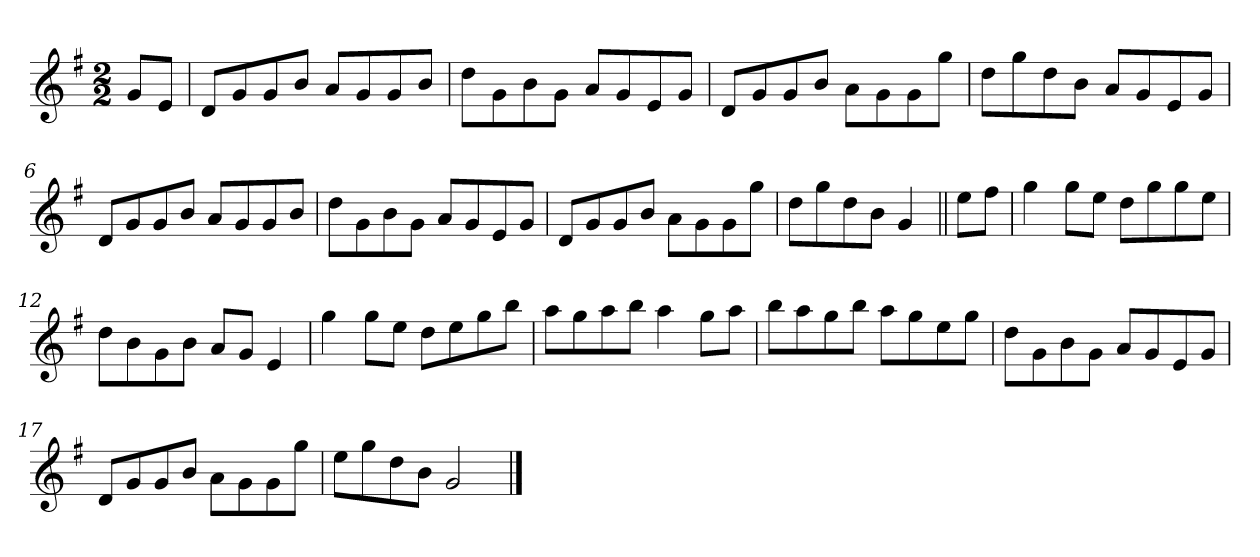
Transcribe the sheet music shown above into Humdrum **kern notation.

**kern
*part1
*staff1
*clefG2
*k[f#]
*G:
*M2/2
*MM90
=1
8g/L
8e/J
=2
8d/L
8g/
8g/
8b/J
8a/L
8g/
8g/
8b/J
=3
8dd\L
8g\
8b\
8g\J
8a/L
8g/
8e/
8g/J
=4
8d/L
8g/
8g/
8b/J
8a\L
8g\
8g\
8gg\J
=5
8dd\L
8gg\
8dd\
8b\J
8a/L
8g/
8e/
8g/J
=6
8d/L
8g/
8g/
8b/J
8a/L
8g/
8g/
8b/J
!!LO:LB:g=z
=7
8dd\L
8g\
8b\
8g\J
8a/L
8g/
8e/
8g/J
=8
8d/L
8g/
8g/
8b/J
8a\L
8g\
8g\
8gg\J
=9
8dd\L
8gg\
8dd\
8b\J
4g/
=10||
8ee\L
8ff#\J
=11
4gg\
8gg\L
8ee\J
8dd\L
8gg\
8gg\
8ee\J
=12
8dd\L
8b\
8g\
8b\J
8a/L
8g/J
4e/
=13
4gg\
8gg\L
8ee\J
8dd\L
8ee\
8gg\
8bb\J
!!LO:LB:g=z
=14
8aa\L
8gg\
8aa\
8bb\J
4aa\
8gg\L
8aa\J
=15
8bb\L
8aa\
8gg\
8bb\J
8aa\L
8gg\
8ee\
8gg\J
=16
8dd\L
8g\
8b\
8g\J
8a/L
8g/
8e/
8g/J
=17
8d/L
8g/
8g/
8b/J
8a\L
8g\
8g\
8gg\J
=18
8ee\L
8gg\
8dd\
8b\J
2g/
==
*-
